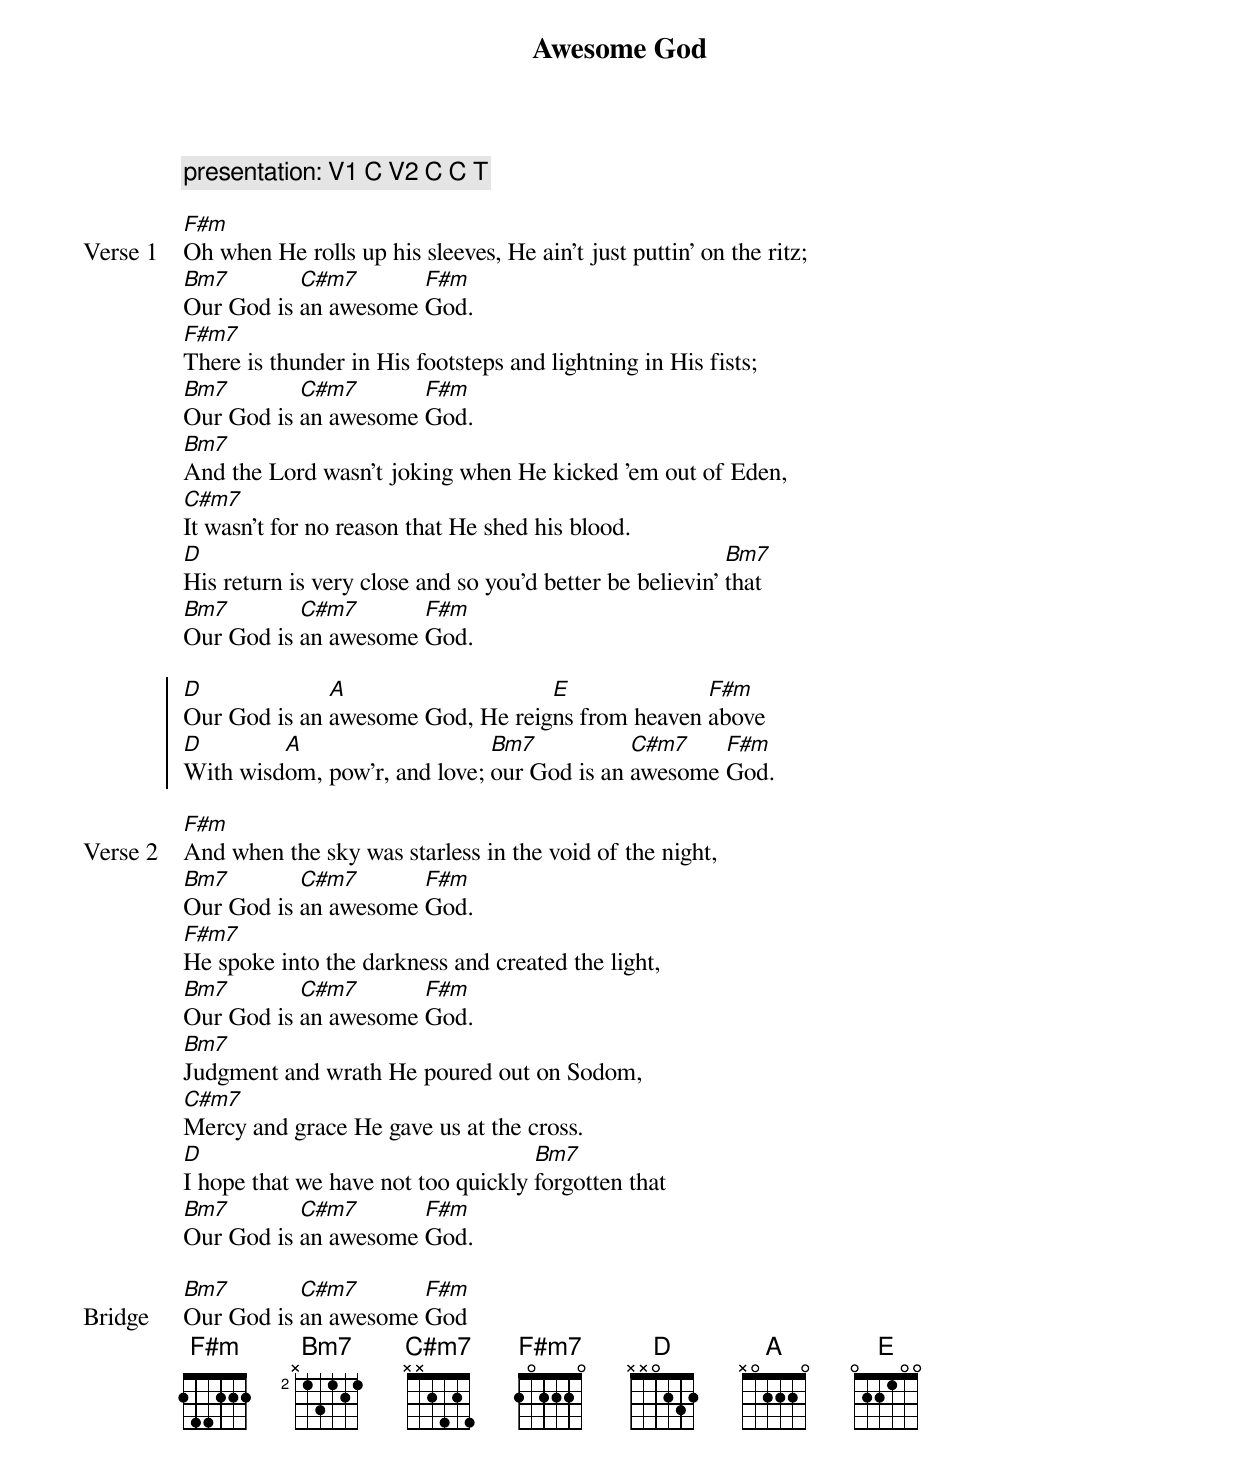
{title: Awesome God}
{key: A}
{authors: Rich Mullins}
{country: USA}
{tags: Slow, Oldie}
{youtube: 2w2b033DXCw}

{comment: presentation: V1 C V2 C C T}

{sov Verse 1}
[F#m]Oh when He rolls up his sleeves, He ain't just puttin' on the ritz;
[Bm7]Our God is [C#m7]an awesome [F#m]God.
[F#m7]There is thunder in His footsteps and lightning in His fists;
[Bm7]Our God is [C#m7]an awesome [F#m]God.
[Bm7]And the Lord wasn't joking when He kicked 'em out of Eden,
[C#m7]It wasn't for no reason that He shed his blood.
[D]His return is very close and so you'd better be believin' [Bm7]that
[Bm7]Our God is [C#m7]an awesome [F#m]God.

{eov}
{soc}
[D]Our God is an [A]awesome God, He reig[E]ns from heaven [F#m]above
[D]With wisd[A]om, pow'r, and love; [Bm7]our God is an [C#m7]awesome [F#m]God.

{eoc}
{sov Verse 2}
[F#m]And when the sky was starless in the void of the night,
[Bm7]Our God is [C#m7]an awesome [F#m]God.
[F#m7]He spoke into the darkness and created the light,
[Bm7]Our God is [C#m7]an awesome [F#m]God.
[Bm7]Judgment and wrath He poured out on Sodom,
[C#m7]Mercy and grace He gave us at the cross.
[D]I hope that we have not too quickly [Bm7]forgotten that
[Bm7]Our God is [C#m7]an awesome [F#m]God.

{eov}
{sob Bridge}
[Bm7]Our God is [C#m7]an awesome [F#m]God
{eob}
